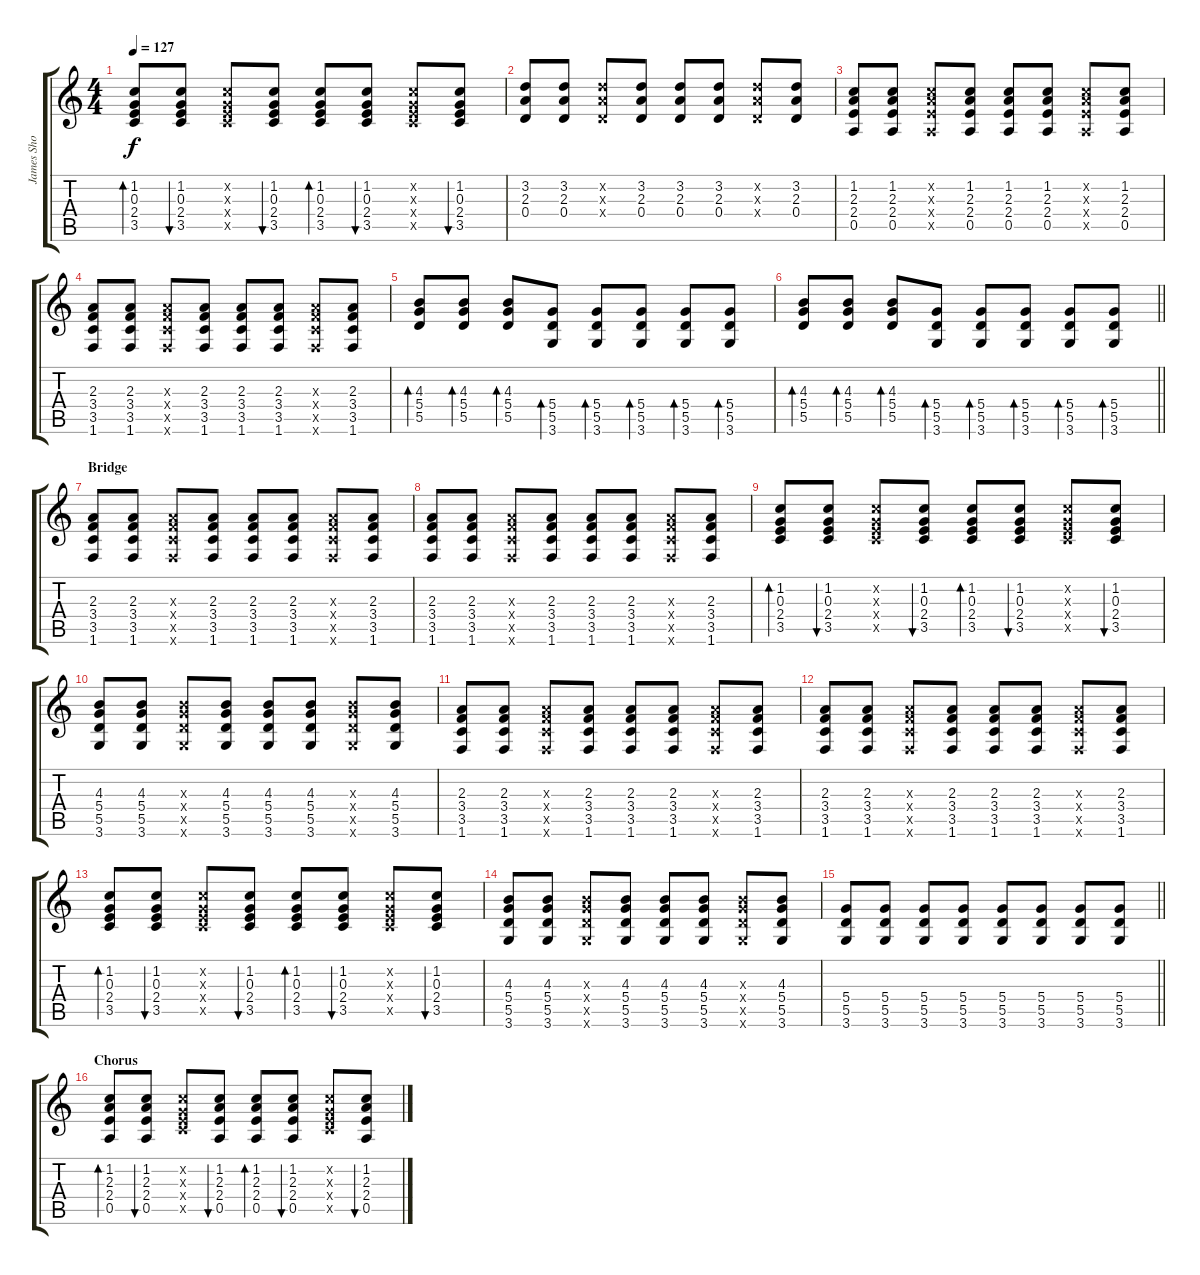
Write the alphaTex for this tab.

\track ("James Sho" "James Sho") {instrument acousticguitarsteel}
\staff {score tabs}
\tuning (E4 B3 G3 D3 A2 E2) {hide}
\ts (4 4)
\tempo 127
\clef g2
\ks c
(1.2 0.3 2.4 3.5).8{bd 60 dy f} (1.2 0.3 2.4 3.5).8{bu 60} (1.2{x} 0.3{x} 2.4{x} 3.5{x}).8 (1.2 0.3 2.4 3.5).8{bu 60} (1.2 0.3 2.4 3.5).8{bd 60} (1.2 0.3 2.4 3.5).8{bu 60} (1.2{x} 0.3{x} 2.4{x} 3.5{x}).8 (1.2 0.3 2.4 3.5).8{bu 60} |
(3.2 2.3 0.4).8 (3.2 2.3 0.4).8 (3.2{x} 2.3{x} 0.4{x}).8 (3.2 2.3 0.4).8 (3.2 2.3 0.4).8 (3.2 2.3 0.4).8 (3.2{x} 2.3{x} 0.4{x}).8 (3.2 2.3 0.4).8 |
(1.2 2.3 2.4 0.5).8 (1.2 2.3 2.4 0.5).8 (1.2{x} 2.3{x} 2.4{x} 0.5{x}).8 (1.2 2.3 2.4 0.5).8 (1.2 2.3 2.4 0.5).8 (1.2 2.3 2.4 0.5).8 (1.2{x} 2.3{x} 2.4{x} 0.5{x}).8 (1.2 2.3 2.4 0.5).8 |
(2.3 3.4 3.5 1.6).8 (2.3 3.4 3.5 1.6).8 (2.3{x} 3.4{x} 3.5{x} 1.6{x}).8 (2.3 3.4 3.5 1.6).8 (2.3 3.4 3.5 1.6).8 (2.3 3.4 3.5 1.6).8 (2.3{x} 3.4{x} 3.5{x} 1.6{x}).8 (2.3 3.4 3.5 1.6).8 |
(4.3 5.4 5.5).8{bd 60} (4.3 5.4 5.5).8{bd 60} (4.3 5.4 5.5).8{bd 60} (5.4 5.5 3.6).8{bd 60} (5.4 5.5 3.6).8{bd 60} (5.4 5.5 3.6).8{bd 60} (5.4 5.5 3.6).8{bd 60} (5.4 5.5 3.6).8{bd 60} |
\barLineRight lightlight
(4.3 5.4 5.5).8{bd 60} (4.3 5.4 5.5).8{bd 60} (4.3 5.4 5.5).8{bd 60} (5.4 5.5 3.6).8{bd 60} (5.4 5.5 3.6).8{bd 60} (5.4 5.5 3.6).8{bd 60} (5.4 5.5 3.6).8{bd 60} (5.4 5.5 3.6).8{bd 60} |
\section ("" "Bridge")
(2.3 3.4 3.5 1.6).8 (2.3 3.4 3.5 1.6).8 (2.3{x} 3.4{x} 3.5{x} 1.6{x}).8 (2.3 3.4 3.5 1.6).8 (2.3 3.4 3.5 1.6).8 (2.3 3.4 3.5 1.6).8 (2.3{x} 3.4{x} 3.5{x} 1.6{x}).8 (2.3 3.4 3.5 1.6).8 |
(2.3 3.4 3.5 1.6).8 (2.3 3.4 3.5 1.6).8 (2.3{x} 3.4{x} 3.5{x} 1.6{x}).8 (2.3 3.4 3.5 1.6).8 (2.3 3.4 3.5 1.6).8 (2.3 3.4 3.5 1.6).8 (2.3{x} 3.4{x} 3.5{x} 1.6{x}).8 (2.3 3.4 3.5 1.6).8 |
(1.2 0.3 2.4 3.5).8{bd 60} (1.2 0.3 2.4 3.5).8{bu 60} (1.2{x} 0.3{x} 2.4{x} 3.5{x}).8 (1.2 0.3 2.4 3.5).8{bu 60} (1.2 0.3 2.4 3.5).8{bd 60} (1.2 0.3 2.4 3.5).8{bu 60} (1.2{x} 0.3{x} 2.4{x} 3.5{x}).8 (1.2 0.3 2.4 3.5).8{bu 60} |
(4.3 5.4 5.5 3.6).8 (4.3 5.4 5.5 3.6).8 (4.3{x} 5.4{x} 5.5{x} 3.6{x}).8 (4.3 5.4 5.5 3.6).8 (4.3 5.4 5.5 3.6).8 (4.3 5.4 5.5 3.6).8 (4.3{x} 5.4{x} 5.5{x} 3.6{x}).8 (4.3 5.4 5.5 3.6).8 |
(2.3 3.4 3.5 1.6).8 (2.3 3.4 3.5 1.6).8 (2.3{x} 3.4{x} 3.5{x} 1.6{x}).8 (2.3 3.4 3.5 1.6).8 (2.3 3.4 3.5 1.6).8 (2.3 3.4 3.5 1.6).8 (2.3{x} 3.4{x} 3.5{x} 1.6{x}).8 (2.3 3.4 3.5 1.6).8 |
(2.3 3.4 3.5 1.6).8 (2.3 3.4 3.5 1.6).8 (2.3{x} 3.4{x} 3.5{x} 1.6{x}).8 (2.3 3.4 3.5 1.6).8 (2.3 3.4 3.5 1.6).8 (2.3 3.4 3.5 1.6).8 (2.3{x} 3.4{x} 3.5{x} 1.6{x}).8 (2.3 3.4 3.5 1.6).8 |
(1.2 0.3 2.4 3.5).8{bd 60} (1.2 0.3 2.4 3.5).8{bu 60} (1.2{x} 0.3{x} 2.4{x} 3.5{x}).8 (1.2 0.3 2.4 3.5).8{bu 60} (1.2 0.3 2.4 3.5).8{bd 60} (1.2 0.3 2.4 3.5).8{bu 60} (1.2{x} 0.3{x} 2.4{x} 3.5{x}).8 (1.2 0.3 2.4 3.5).8{bu 60} |
(4.3 5.4 5.5 3.6).8 (4.3 5.4 5.5 3.6).8 (4.3{x} 5.4{x} 5.5{x} 3.6{x}).8 (4.3 5.4 5.5 3.6).8 (4.3 5.4 5.5 3.6).8 (4.3 5.4 5.5 3.6).8 (4.3{x} 5.4{x} 5.5{x} 3.6{x}).8 (4.3 5.4 5.5 3.6).8 |
\barLineRight lightlight
(5.4 5.5 3.6).8 (5.4 5.5 3.6).8 (5.4 5.5 3.6).8 (5.4 5.5 3.6).8 (5.4 5.5 3.6).8 (5.4 5.5 3.6).8 (5.4 5.5 3.6).8 (5.4 5.5 3.6).8 |
\section ("" "Chorus")
(1.2 2.3 2.4 0.5).8{bd 60} (1.2 2.3 2.4 0.5).8{bu 60} (1.2{x} 0.3{x} 2.4{x} 3.5{x}).8 (1.2 2.3 2.4 0.5).8{bu 60} (1.2 2.3 2.4 0.5).8{bd 60} (1.2 2.3 2.4 0.5).8{bu 60} (1.2{x} 0.3{x} 2.4{x} 3.5{x}).8 (1.2 2.3 2.4 0.5).8{bu 60}
